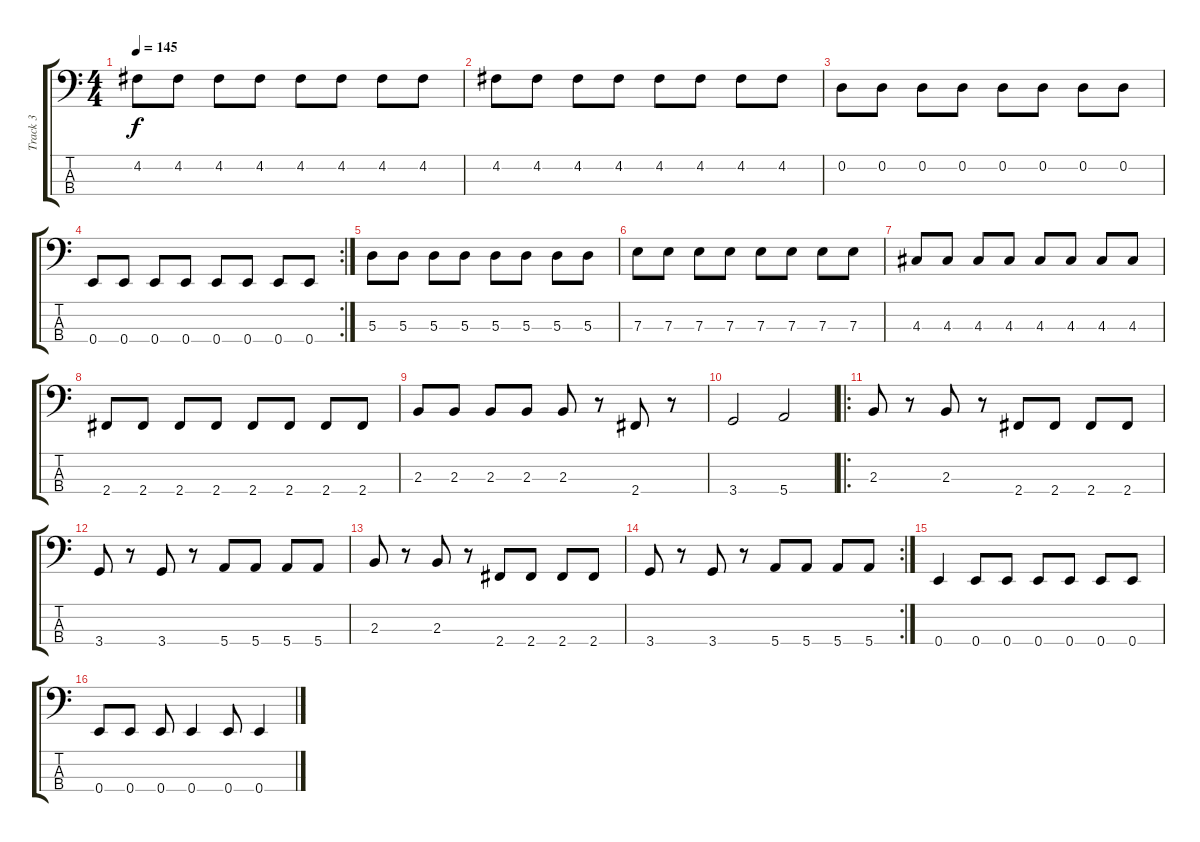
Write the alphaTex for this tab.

\track ("Track 3" "Track 3") {instrument acousticbass}
\staff {score tabs}
\tuning (G2 D2 A1 E1) {hide}
\ts (4 4)
\tempo 145
\clef f4
\ks c
4.2.8{dy f} 4.2.8 4.2.8 4.2.8 4.2.8 4.2.8 4.2.8 4.2.8 |
4.2.8 4.2.8 4.2.8 4.2.8 4.2.8 4.2.8 4.2.8 4.2.8 |
0.2.8 0.2.8 0.2.8 0.2.8 0.2.8 0.2.8 0.2.8 0.2.8 |
\rc 2
0.4.8 0.4.8 0.4.8 0.4.8 0.4.8 0.4.8 0.4.8 0.4.8 |
5.3.8 5.3.8 5.3.8 5.3.8 5.3.8 5.3.8 5.3.8 5.3.8 |
7.3.8 7.3.8 7.3.8 7.3.8 7.3.8 7.3.8 7.3.8 7.3.8 |
4.3.8 4.3.8 4.3.8 4.3.8 4.3.8 4.3.8 4.3.8 4.3.8 |
2.4.8 2.4.8 2.4.8 2.4.8 2.4.8 2.4.8 2.4.8 2.4.8 |
2.3.8 2.3.8 2.3.8 2.3.8 2.3.8 r.8 2.4.8 r.8 |
3.4.2 5.4.2 |
\ro
2.3.8 r.8 2.3.8 r.8 2.4.8 2.4.8 2.4.8 2.4.8 |
3.4.8 r.8 3.4.8 r.8 5.4.8 5.4.8 5.4.8 5.4.8 |
2.3.8 r.8 2.3.8 r.8 2.4.8 2.4.8 2.4.8 2.4.8 |
\rc 2
3.4.8 r.8 3.4.8 r.8 5.4.8 5.4.8 5.4.8 5.4.8 |
0.4.4 0.4.8 0.4.8 0.4.8 0.4.8 0.4.8 0.4.8 |
0.4.8 0.4.8 0.4.8 0.4.4 0.4.8 0.4.4
